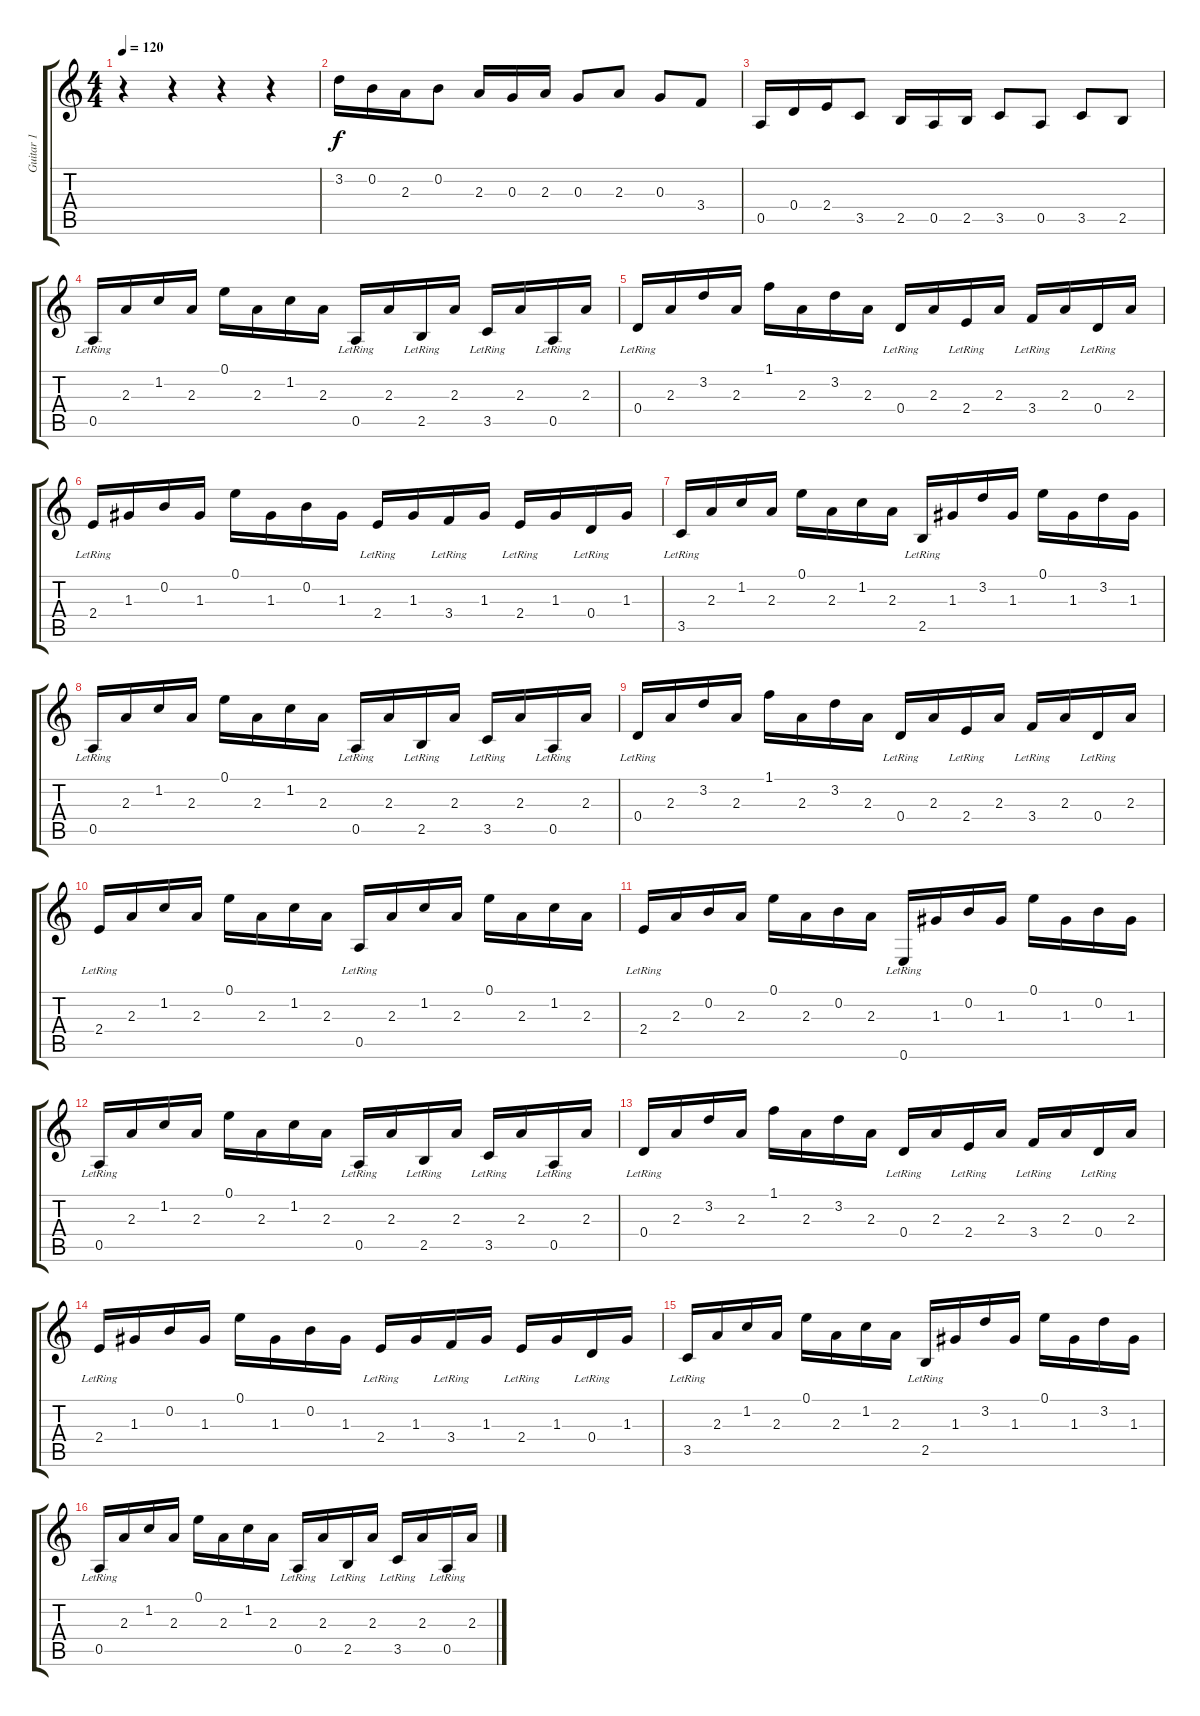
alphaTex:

\track ("Guitar 1" "Guitar 1") {instrument overdrivenguitar}
\staff {score tabs}
\tuning (E4 B3 G3 D3 A2 E2) {hide}
\ts (4 4)
\tempo 120
\clef g2
\ks c
r.4{dy f instrument overdrivenguitar} r.4 r.4 r.4 |
3.2.16 0.2.16 2.3.16 0.2.8 2.3.16 0.3.16 2.3.16 0.3.8 2.3.8 0.3.8 3.4.8 |
0.5.16 0.4.16 2.4.16 3.5.8 2.5.16 0.5.16 2.5.16 3.5.8 0.5.8 3.5.8 2.5.8 |
0.5{lr}.16 2.3.16 1.2.16 2.3.16 0.1.16 2.3.16 1.2.16 2.3.16 0.5{lr}.16 2.3.16 2.5{lr}.16 2.3.16 3.5{lr}.16 2.3.16 0.5{lr}.16 2.3.16 |
0.4{lr}.16 2.3.16 3.2.16 2.3.16 1.1.16 2.3.16 3.2.16 2.3.16 0.4{lr}.16 2.3.16 2.4{lr}.16 2.3.16 3.4{lr}.16 2.3.16 0.4{lr}.16 2.3.16 |
2.4{lr}.16 1.3.16 0.2.16 1.3.16 0.1.16 1.3.16 0.2.16 1.3.16 2.4{lr}.16 1.3.16 3.4{lr}.16 1.3.16 2.4{lr}.16 1.3.16 0.4{lr}.16 1.3.16 |
3.5{lr}.16 2.3.16 1.2.16 2.3.16 0.1.16 2.3.16 1.2.16 2.3.16 2.5{lr}.16 1.3.16 3.2.16 1.3.16 0.1.16 1.3.16 3.2.16 1.3.16 |
0.5{lr}.16 2.3.16 1.2.16 2.3.16 0.1.16 2.3.16 1.2.16 2.3.16 0.5{lr}.16 2.3.16 2.5{lr}.16 2.3.16 3.5{lr}.16 2.3.16 0.5{lr}.16 2.3.16 |
0.4{lr}.16 2.3.16 3.2.16 2.3.16 1.1.16 2.3.16 3.2.16 2.3.16 0.4{lr}.16 2.3.16 2.4{lr}.16 2.3.16 3.4{lr}.16 2.3.16 0.4{lr}.16 2.3.16 |
2.4{lr}.16 2.3.16 1.2.16 2.3.16 0.1.16 2.3.16 1.2.16 2.3.16 0.5{lr}.16 2.3.16 1.2.16 2.3.16 0.1.16 2.3.16 1.2.16 2.3.16 |
2.4{lr}.16 2.3.16 0.2.16 2.3.16 0.1.16 2.3.16 0.2.16 2.3.16 0.6{lr}.16 1.3.16 0.2.16 1.3.16 0.1.16 1.3.16 0.2.16 1.3.16 |
0.5{lr}.16 2.3.16 1.2.16 2.3.16 0.1.16 2.3.16 1.2.16 2.3.16 0.5{lr}.16 2.3.16 2.5{lr}.16 2.3.16 3.5{lr}.16 2.3.16 0.5{lr}.16 2.3.16 |
0.4{lr}.16 2.3.16 3.2.16 2.3.16 1.1.16 2.3.16 3.2.16 2.3.16 0.4{lr}.16 2.3.16 2.4{lr}.16 2.3.16 3.4{lr}.16 2.3.16 0.4{lr}.16 2.3.16 |
2.4{lr}.16 1.3.16 0.2.16 1.3.16 0.1.16 1.3.16 0.2.16 1.3.16 2.4{lr}.16 1.3.16 3.4{lr}.16 1.3.16 2.4{lr}.16 1.3.16 0.4{lr}.16 1.3.16 |
3.5{lr}.16 2.3.16 1.2.16 2.3.16 0.1.16 2.3.16 1.2.16 2.3.16 2.5{lr}.16 1.3.16 3.2.16 1.3.16 0.1.16 1.3.16 3.2.16 1.3.16 |
0.5{lr}.16 2.3.16 1.2.16 2.3.16 0.1.16 2.3.16 1.2.16 2.3.16 0.5{lr}.16 2.3.16 2.5{lr}.16 2.3.16 3.5{lr}.16 2.3.16 0.5{lr}.16 2.3.16
